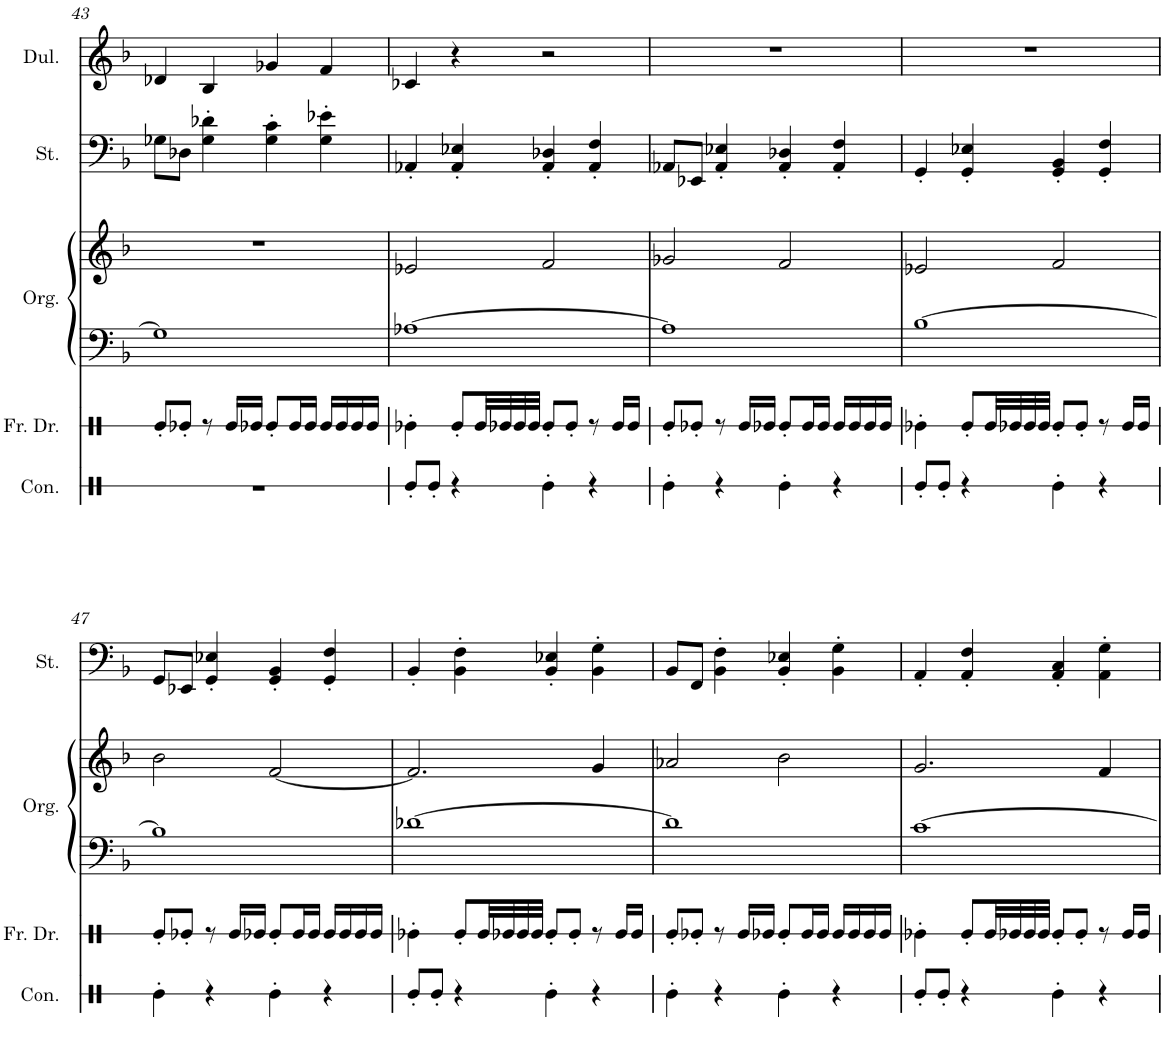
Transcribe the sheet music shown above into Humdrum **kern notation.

**kern	**kern	**kern	**kern	**kern	**kern
*part5	*part4	*part3	*part3	*part2	*part1
*staff6	*staff5	*staff4	*staff3	*staff2	*staff1
*I"Timpani	*I"Timpani	*I"Organ	*	*I"Strings	*I"Dulcimer
*I'Timp.	*I'Timp.	*I'Org.	*	*I'St.	*I'Dul.
!!LO:PB:g=z
*clefF4	*clefG2	*clefF4	*clefG2	*clefF4	*clefG2
*k[b-]	*k[b-]	*k[b-]	*k[b-]	*k[b-]	*k[b-]
*M4/4	*M4/4	*M4/4	*M4/4	*M4/4	*M4/4
=43	=43	=43	=43	=43	=43
1r	8c'/L	1G-]	1r	8G-X\L	4d-X/
.	8d-X'/J	.	.	8D-X\J	.
.	8r	.	.	4G-\' 4d-X\'	4B-/
.	16cc/LL	.	.	.	.
.	16dd-X/JJ	.	.	.	.
.	8d-'/L	.	.	4G-\' 4c\'	4g-X/
.	16cc/L	.	.	.	.
.	16dd-/JJ	.	.	.	.
.	16c/LL	.	.	4G-\' 4e-X\'	4f/
.	16dd-/J	.	.	.	.
.	16cc/L	.	.	.	.
.	16dd-/JJ	.	.	.	.
=44	=44	=44	=44	=44	=44
8FFF'/L	4d-X'/	[1A-X	2e-X/	4AA-X'/	4c-X/
8FFF'/J	.	.	.	.	.
4r	8d-'/L	.	.	4AA-/' 4E-X/'	4r
.	32cc/LL	.	.	.	.
.	32dd-X/	.	.	.	.
.	32cc/	.	.	.	.
.	32dd-/JJJ	.	.	.	.
4FFF'/	8c'/L	.	2f/	4AA-/' 4D-X/'	2r
.	8d-'/J	.	.	.	.
4r	8r	.	.	4AA-/' 4F/'	.
.	16cc/LL	.	.	.	.
.	16dd-/JJ	.	.	.	.
=45	=45	=45	=45	=45	=45
4FFF'/	8c'/L	1A-]	2g-X/	8AA-X/L	1r
.	8d-X'/J	.	.	8EE-X/J	.
4r	8r	.	.	4AA-/' 4E-X/'	.
.	16cc/LL	.	.	.	.
.	16dd-X/JJ	.	.	.	.
4FFF'/	8d-'/L	.	2f/	4AA-/' 4D-X/'	.
.	16cc/L	.	.	.	.
.	16dd-/JJ	.	.	.	.
4r	16c/LL	.	.	4AA-/' 4F/'	.
.	16dd-/J	.	.	.	.
.	16cc/L	.	.	.	.
.	16dd-/JJ	.	.	.	.
=46	=46	=46	=46	=46	=46
8FFF'/L	4d-X'/	[1B-	2e-X/	4GG'/	1r
8FFF'/J	.	.	.	.	.
4r	8d-'/L	.	.	4GG/' 4E-X/'	.
.	32cc/LL	.	.	.	.
.	32dd-X/	.	.	.	.
.	32cc/	.	.	.	.
.	32dd-/JJJ	.	.	.	.
4FFF'/	8c'/L	.	2f/	4GG/' 4BB-/'	.
.	8d-'/J	.	.	.	.
4r	8r	.	.	4GG/' 4F/'	.
.	16cc/LL	.	.	.	.
.	16dd-/JJ	.	.	.	.
!!LO:LB:g=z
=47	=47	=47	=47	=47	=47
4FFF'/	8c'/L	1B-]	2b-\	8GG/L	1r
.	8d-X'/J	.	.	8EE-X/J	.
4r	8r	.	.	4GG/' 4E-X/'	.
.	16cc/LL	.	.	.	.
.	16dd-X/JJ	.	.	.	.
4FFF'/	8d-'/L	.	[2f/	4GG/' 4BB-/'	.
.	16cc/L	.	.	.	.
.	16dd-/JJ	.	.	.	.
4r	16c/LL	.	.	4GG/' 4F/'	.
.	16dd-/J	.	.	.	.
.	16cc/L	.	.	.	.
.	16dd-/JJ	.	.	.	.
=48	=48	=48	=48	=48	=48
8FFF'/L	4d-X'/	[1d-X	2.f/]	4BB-'/	1r
8FFF'/J	.	.	.	.	.
4r	8d-'/L	.	.	4BB-\' 4F\'	.
.	32cc/LL	.	.	.	.
.	32dd-X/	.	.	.	.
.	32cc/	.	.	.	.
.	32dd-/JJJ	.	.	.	.
4FFF'/	8c'/L	.	.	4BB-/' 4E-X/'	.
.	8d-'/J	.	.	.	.
4r	8r	.	4g/	4BB-\' 4G\'	.
.	16cc/LL	.	.	.	.
.	16dd-/JJ	.	.	.	.
=49	=49	=49	=49	=49	=49
4FFF'/	8c'/L	1d-]	2a-X/	8BB-/L	1r
.	8d-X'/J	.	.	8FF/J	.
4r	8r	.	.	4BB-\' 4F\'	.
.	16cc/LL	.	.	.	.
.	16dd-X/JJ	.	.	.	.
4FFF'/	8d-'/L	.	2b-\	4BB-/' 4E-X/'	.
.	16cc/L	.	.	.	.
.	16dd-/JJ	.	.	.	.
4r	16c/LL	.	.	4BB-\' 4G\'	.
.	16dd-/J	.	.	.	.
.	16cc/L	.	.	.	.
.	16dd-/JJ	.	.	.	.
=50	=50	=50	=50	=50	=50
8FFF'/L	4d-X'/	[1c	2.g/	4AA'/	1r
8FFF'/J	.	.	.	.	.
4r	8d-'/L	.	.	4AA/' 4F/'	.
.	32cc/LL	.	.	.	.
.	32dd-X/	.	.	.	.
.	32cc/	.	.	.	.
.	32dd-/JJJ	.	.	.	.
4FFF'/	8c'/L	.	.	4AA/' 4C/'	.
.	8d-'/J	.	.	.	.
4r	8r	.	4f/	4AA\' 4G\'	.
.	16cc/LL	.	.	.	.
.	16dd-/JJ	.	.	.	.
=	=	=	=	=	=
*-	*-	*-	*-	*-	*-
